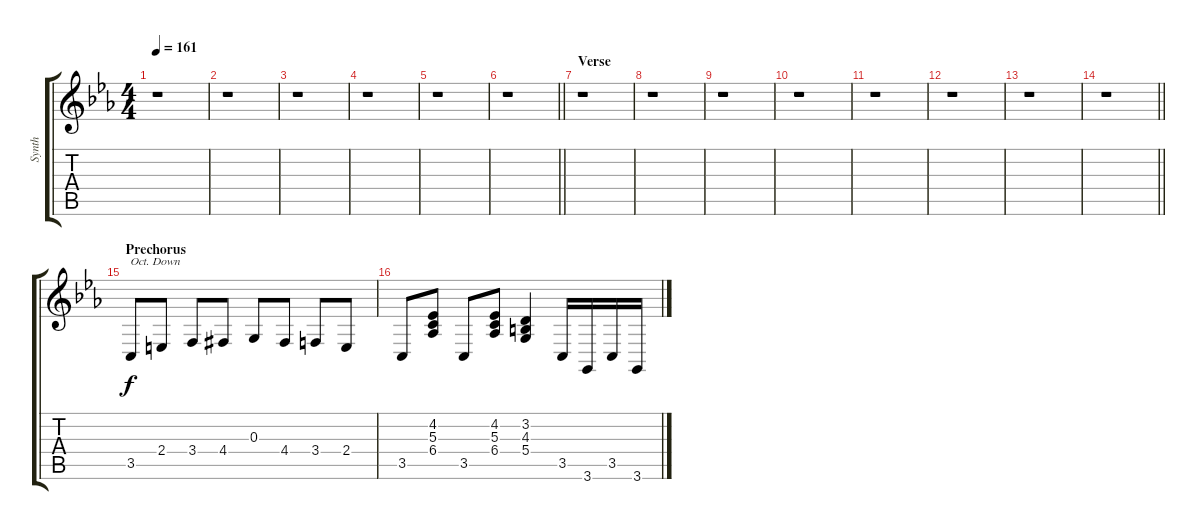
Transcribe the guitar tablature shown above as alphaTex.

\track ("Synth" "Synth") {instrument orchestrahit}
\staff {score tabs}
\tuning (E4 B3 G3 D3 A2 E2) {hide}
\ts (4 4)
\tempo 161
\clef g2
\ks eb
r.1{dy f} |
r.1 |
r.1 |
r.1 |
r.1 |
\barLineRight lightlight
r.1 |
\section ("" "Verse")
r.1 |
r.1 |
r.1 |
r.1 |
r.1 |
r.1 |
r.1 |
\barLineRight lightlight
r.1 |
\section ("" "Prechorus")
3.5.8{txt "Oct. Down" instrument clavinet} 2.4.8 3.4.8 4.4{acc #}.8 0.3.8 4.4{acc #}.8 3.4.8 2.4.8 |
3.5.8 (4.2 5.3 6.4).8 3.5.8 (4.2 5.3 6.4).8 (3.2 4.3 5.4).4 3.5.16 3.6.16 3.5.16 3.6.16
